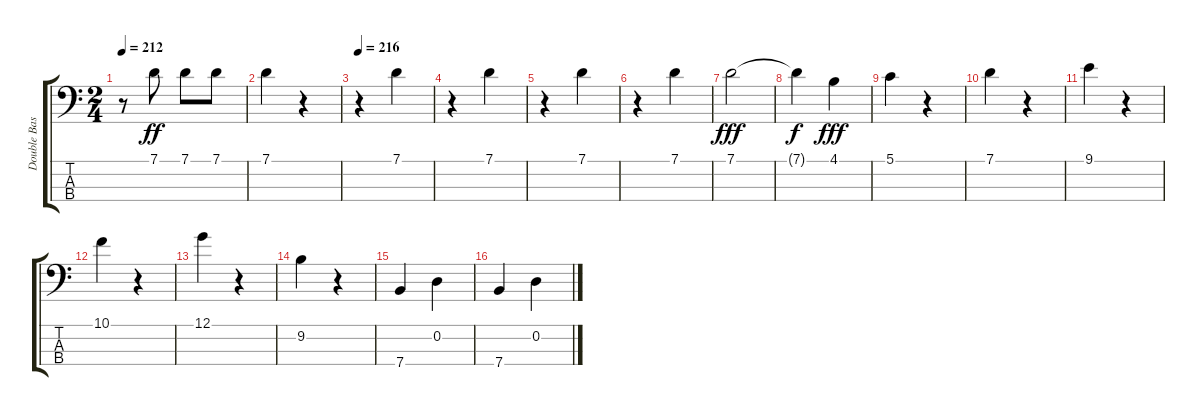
\track ("Double Bass" "Double Bas") {instrument contrabass}
\staff {score tabs}
\tuning (G2 D2 A1 E1) {hide}
\ts (2 4)
\tempo 212
\clef f4
\ks c
r.8{dy ff} 7.1.8 7.1.8 7.1.8 |
7.1.4 r.4 |
\tempo 216
r.4 7.1.4 |
r.4 7.1.4 |
r.4 7.1.4 |
r.4 7.1.4 |
7.1.2{dy fff} |
7.1{t}.4{dy f} 4.1.4{dy fff} |
5.1.4 r.4 |
7.1.4 r.4 |
9.1.4 r.4 |
10.1.4 r.4 |
12.1.4 r.4 |
9.2.4 r.4 |
7.4.4 0.2.4 |
7.4.4 0.2.4
